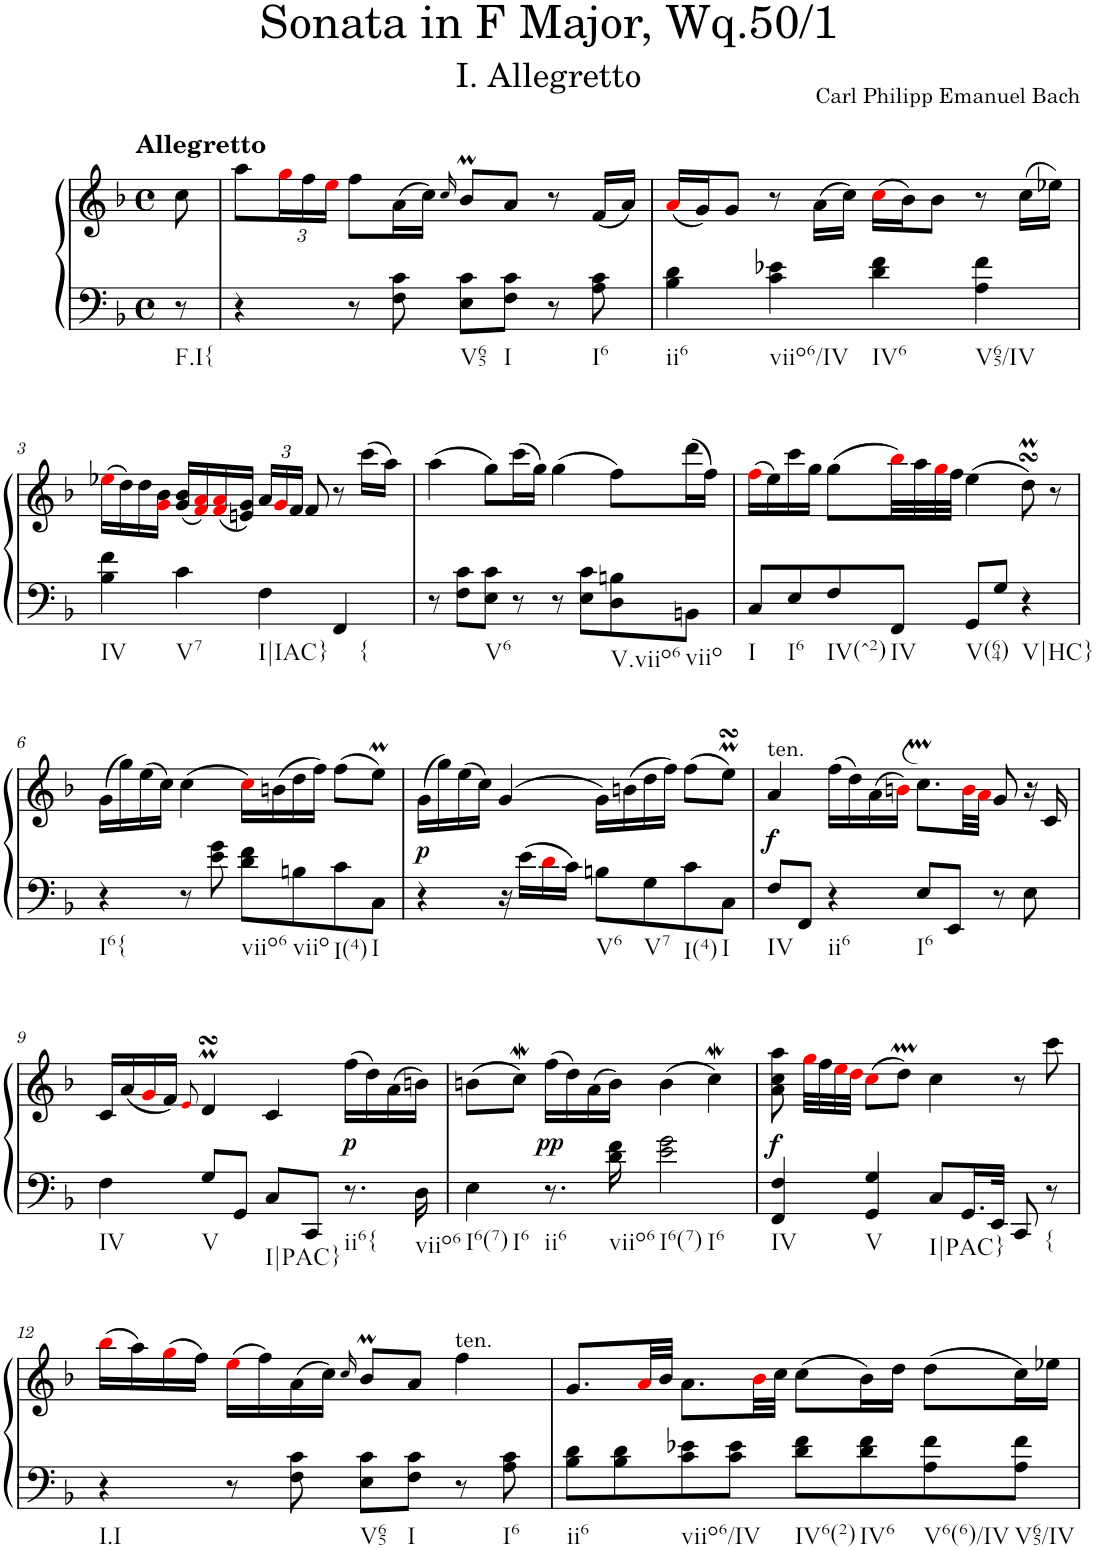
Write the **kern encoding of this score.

**kern	**kern	**dynam
*part1	*part1	*part1
*staff2	*staff1	*staff1/2
*I"Harpsichord	*	*
*I'Hch.	*	*
*clefF4	*clefG2	*
*k[b-]	*k[b-]	*
*M4/4	*M4/4	*
*met(c)	*met(c)	*
=	=	=
!	!LO:TX:a:B:t=Allegretto	!
!LO:TX:b:t=F.I{	!	!
8r	8cc\	.
=1	=1	=1
4r	8aa\L	.
*	*Xbrackettup	*
.	24ggi\L	.
.	24ff\	.
.	24eei\JJ	.
8r	8ff\L	.
8F\ 8c\	(>16a\L	.
.	16cc\JJ)	.
.	16qcc/	.
!LO:TX:b:t=V65	!	!
8E\ 8c\L	8b-M/L	.
!LO:TX:b:t=I	!	!
8F\ 8c\J	8a/J	.
8r	8r	.
!LO:TX:b:t=I6	!	!
8A\ 8c\	(<16f/LL	.
.	16a/JJ)	.
=2	=2	=2
!LO:TX:b:t=ii6	!	!
4B-\ 4d\	(<16ai/LL	.
.	16g/J)	.
.	8g/J	.
!LO:TX:b:t=viio6/IV	!	!
4c\ 4e-X\	8r	.
.	(>16a\LL	.
.	16cc\JJ)	.
!LO:TX:b:t=IV6	!	!
4d\ 4f\	(>16cci\LL	.
.	16b-\J)	.
.	8b-\J	.
!LO:TX:b:t=V65/IV	!	!
4A\ 4f\	8r	.
.	(>16cc\LL	.
.	16ee-X\JJ)	.
!!LO:LB:g=z
=3	=3	=3
!LO:TX:b:t=IV	!	!
4B-\ 4f\	(>16ee-Xi\LL	.
.	16dd\)	.
.	16dd\	.
.	16gi\ 16b-\JJ	.
!LO:TX:b:t=V7	!	!
4c\	(<16g/ 16b-/LL	.
.	16fi/ 16ai/)	.
.	(<16fi/ 16ai/	.
.	16en/ 16g/JJ)	.
!LO:TX:b:t=I|IAC}	!	!
4F\	24a/LL	.
.	24gi/	.
.	24f/JJ	.
.	8f/	.
!LO:TX:b:t={	!	!
4FF/	8r	.
.	(>16ccc\LL	.
.	16aa\JJ)	.
=4	=4	=4
8r	(>4aa\	.
8F\ 8c\L	.	.
!LO:TX:b:t=V6	!	!
8E\ 8c\J	8gg\L)	.
8r	(>16ccc\L	.
.	16gg\JJ)	.
8r	(>4gg\	.
8E\ 8c\L	.	.
!LO:TX:b:t=V.viio6	!	!
8D\ 8Bn\	8ff\L)	.
!LO:TX:b:t=viio	!	!
8BBn\J	(>16ddd\L	.
.	16ff\JJ)	.
=5	=5	=5
!LO:TX:b:t=I	!	!
8C/L	(>16ffi\LL	.
.	16ee\)	.
!LO:TX:b:t=I6	!	!
8E/	16ccc\	.
.	16gg\JJ	.
!LO:TX:b:t=IV(^2)	!	!
8F/	(>8gg\L	.
!LO:TX:b:t=IV	!	!
8FF/J	32bb-i\LL)	.
.	32aa\	.
.	32ggi\	.
.	32ff\JJJ	.
!LO:TX:b:t=V(64)	!	!
8GG/L	(>4ee\	.
8G/J	.	.
!LO:TX:b:t=V|HC}	!	!
4r	8ddMsSSS\)	.
.	8r	.
!!LO:LB:g=z
=6	=6	=6
!LO:TX:b:t=I6{	!	!
4r	(>16g\LL	.
.	16gg\)	.
.	(>16ee\	.
.	16cc\JJ)	.
8r	(>4cc\	.
8e\ 8g\	.	.
!LO:TX:b:t=viio6	!	!
8d\ 8f\L	16cci\LL)	.
.	(>16bn\	.
!LO:TX:b:t=viio	!	!
8Bn\	16dd\	.
.	16ff\JJ)	.
!LO:TX:b:t=I(4)	!	!
8c\	(>8ff\L	.
!LO:TX:b:t=I	!	!
8C\J	8eem\J)	.
=7	=7	=7
!	!	!LO:DY:b
4r	(>16g\LL	p
.	16gg\)	.
.	(>16ee\	.
.	16cc\JJ)	.
16r	(>4g/	.
16e\LL	.	.
16di\	.	.
16c\JJ	.	.
!LO:TX:b:t=V6	!	!
8Bn\L	16g\LL)	.
.	(>16bn\	.
!LO:TX:b:t=V7	!	!
8G\	16dd\	.
.	16ff\JJ)	.
!LO:TX:b:t=I(4)	!	!
8c\	(>8ff\L	.
!LO:TX:b:t=I	!	!
8C\J	8eesSsSm\J)	.
=8	=8	=8
!	!LO:TX:a:t=ten.	!
!LO:TX:b:t=IV	!	!
!	!	!LO:DY:b
8F/L	4a/	f
8FF/J	.	.
!LO:TX:b:t=ii6	!	!
4r	(>16ff\LL	.
.	16dd\)	.
.	(>16a\	.
.	16bni\JJ)	.
!LO:TX:b:t=I6	!	!
8E/L	8.ccM\L	.
8EE/J	.	.
.	32bi\LL	.
.	32ai\JJJ	.
8r	8g/	.
8E\	16r	.
.	16c/	.
!!LO:LB:g=z
=9	=9	=9
!LO:TX:b:t=IV	!	!
4F\	16c/LL	.
.	(<16a/	.
.	16gi/	.
.	16f/JJ)	.
.	8qei/	.
!LO:TX:b:t=V	!	!
8G/L	4dsSSSM/	.
8GG/J	.	.
!LO:TX:b:t=I|PAC}	!	!
8C/L	4c/	.
8CC/J	.	.
!LO:TX:b:t=ii6{	!	!
!	!	!LO:DY:b
8.r	(>16ff\LL	p
.	16dd\)	.
.	(>16a\	.
!LO:TX:b:t=viio6	!	!
16D\	16bn\JJ)	.
=10	=10	=10
!LO:TX:b:t=I6(7)	!	!
!LO:TX:b:t=I6	!	!
4E\	(>8bn\L	.
.	8ccW\J)	.
!LO:TX:b:t=ii6	!	!
!	!	!LO:DY:b
8.r	(>16ff\LL	pp
.	16dd\)	.
.	(>16a\	.
!LO:TX:b:t=viio6	!	!
16d\ 16f\	16b\JJ)	.
!LO:TX:b:t=I6(7)	!	!
!LO:TX:b:t=I6	!	!
2e\ 2g\	(>4b\	.
.	4ccW\)	.
=11	=11	=11
!LO:TX:b:t=IV	!	!
!	!	!LO:DY:b
4FF/ 4F/	8a\ 8cc\ 8aa\	f
.	32ggi\LLL	.
.	32ff\	.
.	32eei\	.
.	32ddi\JJJ	.
!LO:TX:b:t=V	!	!
4GG/ 4G/	(>8cci\L	.
.	8ddM\J)	.
!LO:TX:b:t=I|PAC}	!	!
8C/L	4cc\	.
16.GG/L	.	.
32EE/JJk	.	.
8CC/	8r	.
!LO:TX:b:t={	!	!
8r	8ccc\	.
!!LO:LB:g=z
=12	=12	=12
!LO:TX:b:t=I.I	!	!
4r	(>16bb-i\LL	.
.	16aa\)	.
.	(>16ggi\	.
.	16ff\JJ)	.
8r	(>16eei\LL	.
.	16ff\)	.
8F\ 8c\	(>16a\	.
.	16cc\JJ)	.
.	16qcc/	.
!LO:TX:b:t=V65	!	!
8E\ 8c\L	8b-M/L	.
!LO:TX:b:t=I	!	!
8F\ 8c\J	8a/J	.
!	!LO:TX:a:t=ten.	!
8r	4ff\	.
!LO:TX:b:t=I6	!	!
8A\ 8c\	.	.
=13	=13	=13
!LO:TX:b:t=ii6	!	!
8B-\ 8d\L	8.g/L	.
8B-\ 8d\	.	.
.	32ai/LL	.
.	32b-/JJJ	.
!LO:TX:b:t=viio6/IV	!	!
8c\ 8e-X\	8.a\L	.
8c\ 8e-\J	.	.
.	32b-i\LL	.
.	32cc\JJJ	.
!LO:TX:b:t=IV6(2)	!	!
8d\ 8f\L	(>8cc\L	.
!LO:TX:b:t=IV6	!	!
8d\ 8f\	16b-\L)	.
.	16dd\JJ	.
!LO:TX:b:t=V6(6)/IV	!	!
8A\ 8f\	(>8dd\L	.
!LO:TX:b:t=V65/IV	!	!
8A\ 8f\J	16cc\L)	.
.	16ee-X\JJ	.
=	=	=
*-	*-	*-
